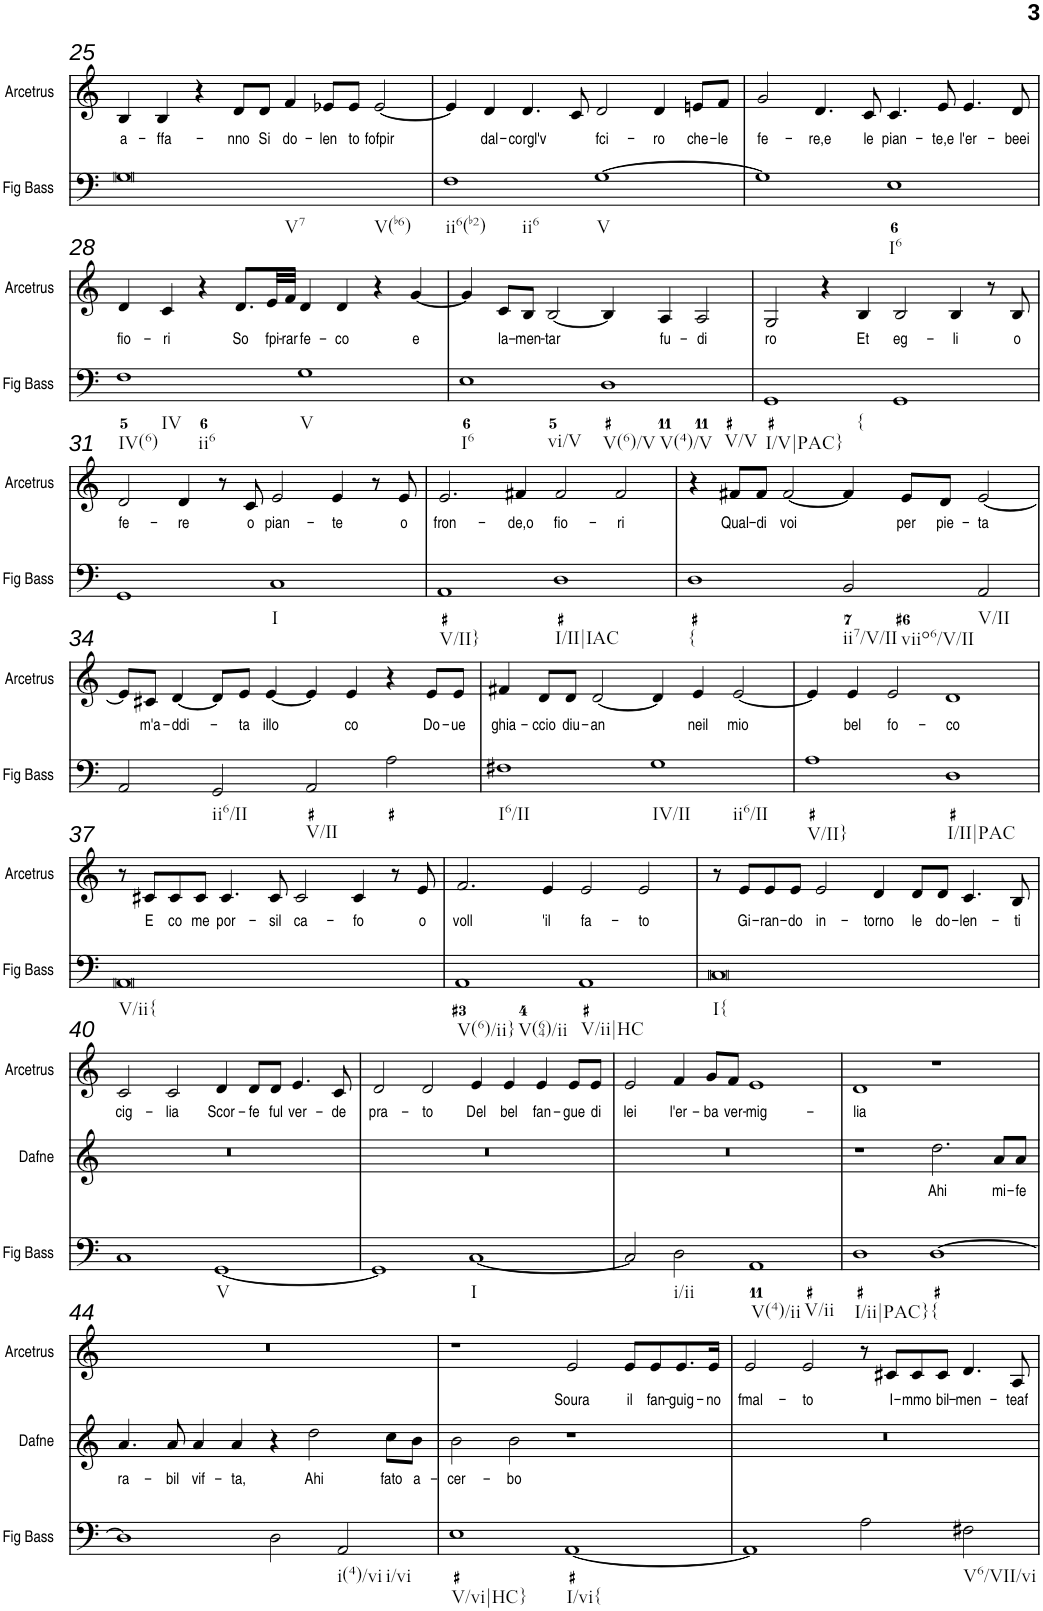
**kern	**kern	**text	**kern	**text
*part3	*part2	*part2	*part1	*part1
*staff3	*staff2	*staff2	*staff1	*staff1
*I"Fig Bass	*I"Dafne	*	*I"Arcetrus	*
*I'Fig Bass	*I'Dafne	*	*I'Arcetrus	*
!!LO:PB:g=z
*clefF4	*clefG2	*	*clefG2	*
*k[]	*k[]	*	*k[]	*
*M4/2	*M4/2	*	*M4/2	*
=25	=25	=25	=25	=25
!LO:TX:b:t=V7	!	!	!	!
!LO:TX:b:t=V(b6)	!	!	!	!
!	!	!	!	!LO:LY:b
0G	0r	.	4B/	a-
!	!	!	!	!LO:LY:b
.	.	.	4B/	-ffa-
.	.	.	4r	.
!	!	!	!	!LO:LY:b
.	.	.	8d/L	-nno
!	!	!	!	!LO:LY:b
.	.	.	8d/J	Si
!	!	!	!	!LO:LY:b
.	.	.	4f/	do-
!	!	!	!	!LO:LY:b
.	.	.	8e-X/L	-len
!	!	!	!	!LO:LY:b
.	.	.	8e-/J	to
!	!	!	!	!LO:LY:b
.	.	.	[2e-/	fofpir
=26	=26	=26	=26	=26
!LO:TX:b:t=ii6(b2)	!	!	!	!
!LO:TX:b:t=ii6	!	!	!	!
1F	0r	.	4e-/]	.
!	!	!	!	!LO:LY:b
.	.	.	4d/	dal-
!	!	!	!	!LO:LY:b
.	.	.	4.d/	-corgl'v
.	.	.	8c/	.
!LO:TX:b:t=V	!	!	!	!
!	!	!	!	!LO:LY:b
[1G	.	.	2d/	fci-
!	!	!	!	!LO:LY:b
.	.	.	4d/	-ro
!	!	!	!	!LO:LY:b
.	.	.	8en/L	che-
!	!	!	!	!LO:LY:b
.	.	.	8f/J	-le
=27	=27	=27	=27	=27
!	!	!	!	!LO:LY:b
1G]	0r	.	2g/	fe-
!	!	!	!	!LO:LY:b
.	.	.	4.d/	-re,e
!	!	!	!	!LO:LY:b
.	.	.	8c/	le
!LO:TX:b:t=I6	!	!	!	!
!	!	!	!	!LO:LY:b
1E	.	.	4.c/	pian-
!	!	!	!	!LO:LY:b
.	.	.	8e/	-te,e
!	!	!	!	!LO:LY:b
.	.	.	4.e/	l'er-
!	!	!	!	!LO:LY:b
.	.	.	8d/	-beei
!!LO:LB:g=z
=28	=28	=28	=28	=28
!LO:TX:b:t=IV(6)	!	!	!	!
!LO:TX:b:t=IV	!	!	!	!
!LO:TX:b:t=ii6	!	!	!	!
!	!	!	!	!LO:LY:b
1F	0r	.	4d/	fio-
!	!	!	!	!LO:LY:b
.	.	.	4c/	-ri
.	.	.	4r	.
!	!	!	!	!LO:LY:b
.	.	.	8.d/L	So
!	!	!	!	!LO:LY:b
.	.	.	32e/LL	fpi-
!	!	!	!	!LO:LY:b
.	.	.	32f/JJJ	-rar
!LO:TX:b:t=V	!	!	!	!
!	!	!	!	!LO:LY:b
1G	.	.	4d/	fe-
!	!	!	!	!LO:LY:b
.	.	.	4d/	-co
.	.	.	4r	.
!	!	!	!	!LO:LY:b
.	.	.	[4g/	e
=29	=29	=29	=29	=29
!LO:TX:b:t=I6	!	!	!	!
!LO:TX:b:t=vi/V	!	!	!	!
1E	0r	.	4g/]	.
!	!	!	!	!LO:LY:b
.	.	.	8c/L	la-
!	!	!	!	!LO:LY:b
.	.	.	8B/J	-men-
!	!	!	!	!LO:LY:b
.	.	.	[2B/	-tar
!LO:TX:b:t=V(6)/V	!	!	!	!
!LO:TX:b:t=V(4)/V	!	!	!	!
!LO:TX:b:t=V/V	!	!	!	!
1D	.	.	4B/]	.
!	!	!	!	!LO:LY:b
.	.	.	4A/	fu-
!	!	!	!	!LO:LY:b
.	.	.	2A/	-di
=30	=30	=30	=30	=30
!LO:TX:b:t=I/V|PAC}	!	!	!	!
!LO:TX:b:t={	!	!	!	!
!	!	!	!	!LO:LY:b
1GG	0r	.	2G/	ro
.	.	.	4r	.
!	!	!	!	!LO:LY:b
.	.	.	4B/	Et
!	!	!	!	!LO:LY:b
1GG	.	.	2B/	eg-
!	!	!	!	!LO:LY:b
.	.	.	4B/	-li
.	.	.	8r	.
!	!	!	!	!LO:LY:b
.	.	.	8B/	o
!!LO:LB:g=z
=31	=31	=31	=31	=31
!	!	!	!	!LO:LY:b
1GG	0r	.	2d/	fe-
!	!	!	!	!LO:LY:b
.	.	.	4d/	-re
.	.	.	8r	.
!	!	!	!	!LO:LY:b
.	.	.	8c/	o
!LO:TX:b:t=I	!	!	!	!
!	!	!	!	!LO:LY:b
1C	.	.	2e/	pian-
!	!	!	!	!LO:LY:b
.	.	.	4e/	-te
.	.	.	8r	.
!	!	!	!	!LO:LY:b
.	.	.	8e/	o
=32	=32	=32	=32	=32
!LO:TX:b:t=V/II}	!	!	!	!
!	!	!	!	!LO:LY:b
1AA	0r	.	2.e/	fron-
!	!	!	!	!LO:LY:b
.	.	.	4f#X/	-de,o
!LO:TX:b:t=I/II|IAC	!	!	!	!
!	!	!	!	!LO:LY:b
1D	.	.	2f#/	fio-
!	!	!	!	!LO:LY:b
.	.	.	2f#/	-ri
=33	=33	=33	=33	=33
!LO:TX:b:t={	!	!	!	!
1D	0r	.	4r	.
!	!	!	!	!LO:LY:b
.	.	.	8f#X/L	Qual-
!	!	!	!	!LO:LY:b
.	.	.	8f#/J	-di
!	!	!	!	!LO:LY:b
.	.	.	[2f#/	voi
!LO:TX:b:t=ii7/V/II	!	!	!	!
!LO:TX:b:t=viio6/V/II	!	!	!	!
2BB/	.	.	4f#/]	.
!	!	!	!	!LO:LY:b
.	.	.	8e/L	per
!	!	!	!	!LO:LY:b
.	.	.	8d/J	pie-
!LO:TX:b:t=V/II	!	!	!	!
!	!	!	!	!LO:LY:b
2AA/	.	.	[2e/	-ta
!!LO:LB:g=z
=34	=34	=34	=34	=34
2AA/	0r	.	8e/L]	.
!	!	!	!	!LO:LY:b
.	.	.	8c#X/J	m'a-
!	!	!	!	!LO:LY:b
.	.	.	[4d/	-ddi-
!LO:TX:b:t=ii6/II	!	!	!	!
2GG/	.	.	8d/L]	.
!	!	!	!	!LO:LY:b
.	.	.	8e/J	-ta
!	!	!	!	!LO:LY:b
.	.	.	[4e/	illo
!LO:TX:b:t=V/II	!	!	!	!
2AA/	.	.	4e/]	.
!	!	!	!	!LO:LY:b
.	.	.	4e/	co
2A\	.	.	4r	.
!	!	!	!	!LO:LY:b
.	.	.	8e/L	Do-
!	!	!	!	!LO:LY:b
.	.	.	8e/J	-ue
=35	=35	=35	=35	=35
!LO:TX:b:t=I6/II	!	!	!	!
!	!	!	!	!LO:LY:b
1F#X	0r	.	4f#X/	ghia-
!	!	!	!	!LO:LY:b
.	.	.	8d/L	ccio
!	!	!	!	!LO:LY:b
.	.	.	8d/J	diu-
!	!	!	!	!LO:LY:b
.	.	.	[2d/	-an
!LO:TX:b:t=IV/II	!	!	!	!
!LO:TX:b:t=ii6/II	!	!	!	!
1G	.	.	4d/]	.
!	!	!	!	!LO:LY:b
.	.	.	4e/	neil
!	!	!	!	!LO:LY:b
.	.	.	[2e/	mio
=36	=36	=36	=36	=36
!LO:TX:b:t=V/II}	!	!	!	!
1A	0r	.	4e/]	.
!	!	!	!	!LO:LY:b
.	.	.	4e/	bel
!	!	!	!	!LO:LY:b
.	.	.	2e/	fo-
!LO:TX:b:t=I/II|PAC	!	!	!	!
!	!	!	!	!LO:LY:b
1D	.	.	1d	-co
!!LO:LB:g=z
=37	=37	=37	=37	=37
!LO:TX:b:t=V/ii{	!	!	!	!
0AA	0r	.	8r	.
!	!	!	!	!LO:LY:b
.	.	.	8c#X/L	E
!	!	!	!	!LO:LY:b
.	.	.	8c#/	co
!	!	!	!	!LO:LY:b
.	.	.	8c#/J	me
!	!	!	!	!LO:LY:b
.	.	.	4.c#/	por-
!	!	!	!	!LO:LY:b
.	.	.	8c#/	-sil
!	!	!	!	!LO:LY:b
.	.	.	2c#/	ca-
!	!	!	!	!LO:LY:b
.	.	.	4c#/	-fo
.	.	.	8r	.
!	!	!	!	!LO:LY:b
.	.	.	8e/	o
=38	=38	=38	=38	=38
!LO:TX:b:t=V(6)/ii}	!	!	!	!
!LO:TX:b:t=V(64)/ii	!	!	!	!
!	!	!	!	!LO:LY:b
1AA	0r	.	2.f/	voll
!	!	!	!	!LO:LY:b
.	.	.	4e/	'il
!LO:TX:b:t=V/ii|HC	!	!	!	!
!	!	!	!	!LO:LY:b
1AA	.	.	2e/	fa-
!	!	!	!	!LO:LY:b
.	.	.	2e/	-to
=39	=39	=39	=39	=39
!LO:TX:b:t=I{	!	!	!	!
0C	0r	.	8r	.
!	!	!	!	!LO:LY:b
.	.	.	8e/L	Gi-
!	!	!	!	!LO:LY:b
.	.	.	8e/	-ran-
!	!	!	!	!LO:LY:b
.	.	.	8e/J	-do
!	!	!	!	!LO:LY:b
.	.	.	2e/	in-
!	!	!	!	!LO:LY:b
.	.	.	4d/	-torno
!	!	!	!	!LO:LY:b
.	.	.	8d/L	le
!	!	!	!	!LO:LY:b
.	.	.	8d/J	do-
!	!	!	!	!LO:LY:b
.	.	.	4.c/	-len-
!	!	!	!	!LO:LY:b
.	.	.	8B/	-ti
!!LO:LB:g=z
=40	=40	=40	=40	=40
!	!	!	!	!LO:LY:b
1C	0r	.	2c/	cig-
!	!	!	!	!LO:LY:b
.	.	.	2c/	-lia
!LO:TX:b:t=V	!	!	!	!
!	!	!	!	!LO:LY:b
[1GG	.	.	4d/	Scor-
!	!	!	!	!LO:LY:b
.	.	.	8d/L	-fe
!	!	!	!	!LO:LY:b
.	.	.	8d/J	ful
!	!	!	!	!LO:LY:b
.	.	.	4.e/	ver-
!	!	!	!	!LO:LY:b
.	.	.	8c/	-de
=41	=41	=41	=41	=41
!	!	!	!	!LO:LY:b
1GG]	0r	.	2d/	pra-
!	!	!	!	!LO:LY:b
.	.	.	2d/	-to
!LO:TX:b:t=I	!	!	!	!
!	!	!	!	!LO:LY:b
[1C	.	.	4e/	Del
!	!	!	!	!LO:LY:b
.	.	.	4e/	bel
!	!	!	!	!LO:LY:b
.	.	.	4e/	fan-
!	!	!	!	!LO:LY:b
.	.	.	8e/L	-gue
!	!	!	!	!LO:LY:b
.	.	.	8e/J	di
=42	=42	=42	=42	=42
!	!	!	!	!LO:LY:b
2C/]	0r	.	2e/	lei
!LO:TX:b:t=i/ii	!	!	!	!
!	!	!	!	!LO:LY:b
2D\	.	.	4f/	l'er-
!	!	!	!	!LO:LY:b
.	.	.	8g/L	-ba
!	!	!	!	!LO:LY:b
.	.	.	8f/J	ver-
!LO:TX:b:t=V(4)/ii	!	!	!	!
!LO:TX:b:t=V/ii	!	!	!	!
!	!	!	!	!LO:LY:b
1AA	.	.	1e	-mig-
=43	=43	=43	=43	=43
!LO:TX:b:t=I/ii|PAC}	!	!	!	!
!	!	!	!	!LO:LY:b
1D	1r	.	1d	-lia
!LO:TX:b:t={	!	!	!	!
!	!	!LO:LY:b	!	!
[1D	2.dd\	Ahi	1r	.
!	!	!LO:LY:b	!	!
.	8a/L	mi-	.	.
!	!	!LO:LY:b	!	!
.	8a/J	-fe	.	.
!!LO:LB:g=z
=44	=44	=44	=44	=44
!	!	!LO:LY:b	!	!
1D]	4.a/	ra-	0r	.
!	!	!LO:LY:b	!	!
.	8a/	-bil	.	.
!	!	!LO:LY:b	!	!
.	4a/	vif-	.	.
!	!	!LO:LY:b	!	!
.	4a/	-ta,	.	.
2D\	4r	.	.	.
!	!	!LO:LY:b	!	!
.	2dd\	Ahi	.	.
!LO:TX:b:t=i(4)/vi	!	!	!	!
!LO:TX:b:t=i/vi	!	!	!	!
2AA/	.	.	.	.
!	!	!LO:LY:b	!	!
.	8cc\L	fato	.	.
!	!	!LO:LY:b	!	!
.	8b\J	a-	.	.
=45	=45	=45	=45	=45
!LO:TX:b:t=V/vi|HC}	!	!	!	!
!	!	!LO:LY:b	!	!
1E	2b\	-cer-	1r	.
!	!	!LO:LY:b	!	!
.	2b\	-bo	.	.
!LO:TX:b:t=I/vi{	!	!	!	!
!	!	!	!	!LO:LY:b
[1AA	1r	.	2e/	Soura
!	!	!	!	!LO:LY:b
.	.	.	8e/L	il
!	!	!	!	!LO:LY:b
.	.	.	8e/	fan-
!	!	!	!	!LO:LY:b
.	.	.	8.e/	-guig-
!	!	!	!	!LO:LY:b
.	.	.	16e/Jk	-no
=46	=46	=46	=46	=46
!	!	!	!	!LO:LY:b
1AA]	0r	.	2e/	fmal-
!	!	!	!	!LO:LY:b
.	.	.	2e/	-to
2A\	.	.	8r	.
!	!	!	!	!LO:LY:b
.	.	.	8c#X/L	I-
!	!	!	!	!LO:LY:b
.	.	.	8c#/	-mmo
!	!	!	!	!LO:LY:b
.	.	.	8c#/J	bil-
!LO:TX:b:t=V6/VII/vi	!	!	!	!
!	!	!	!	!LO:LY:b
2F#X\	.	.	4.d/	-men-
!	!	!	!	!LO:LY:b
.	.	.	8A/	-teaf
=	=	=	=	=
*-	*-	*-	*-	*-
